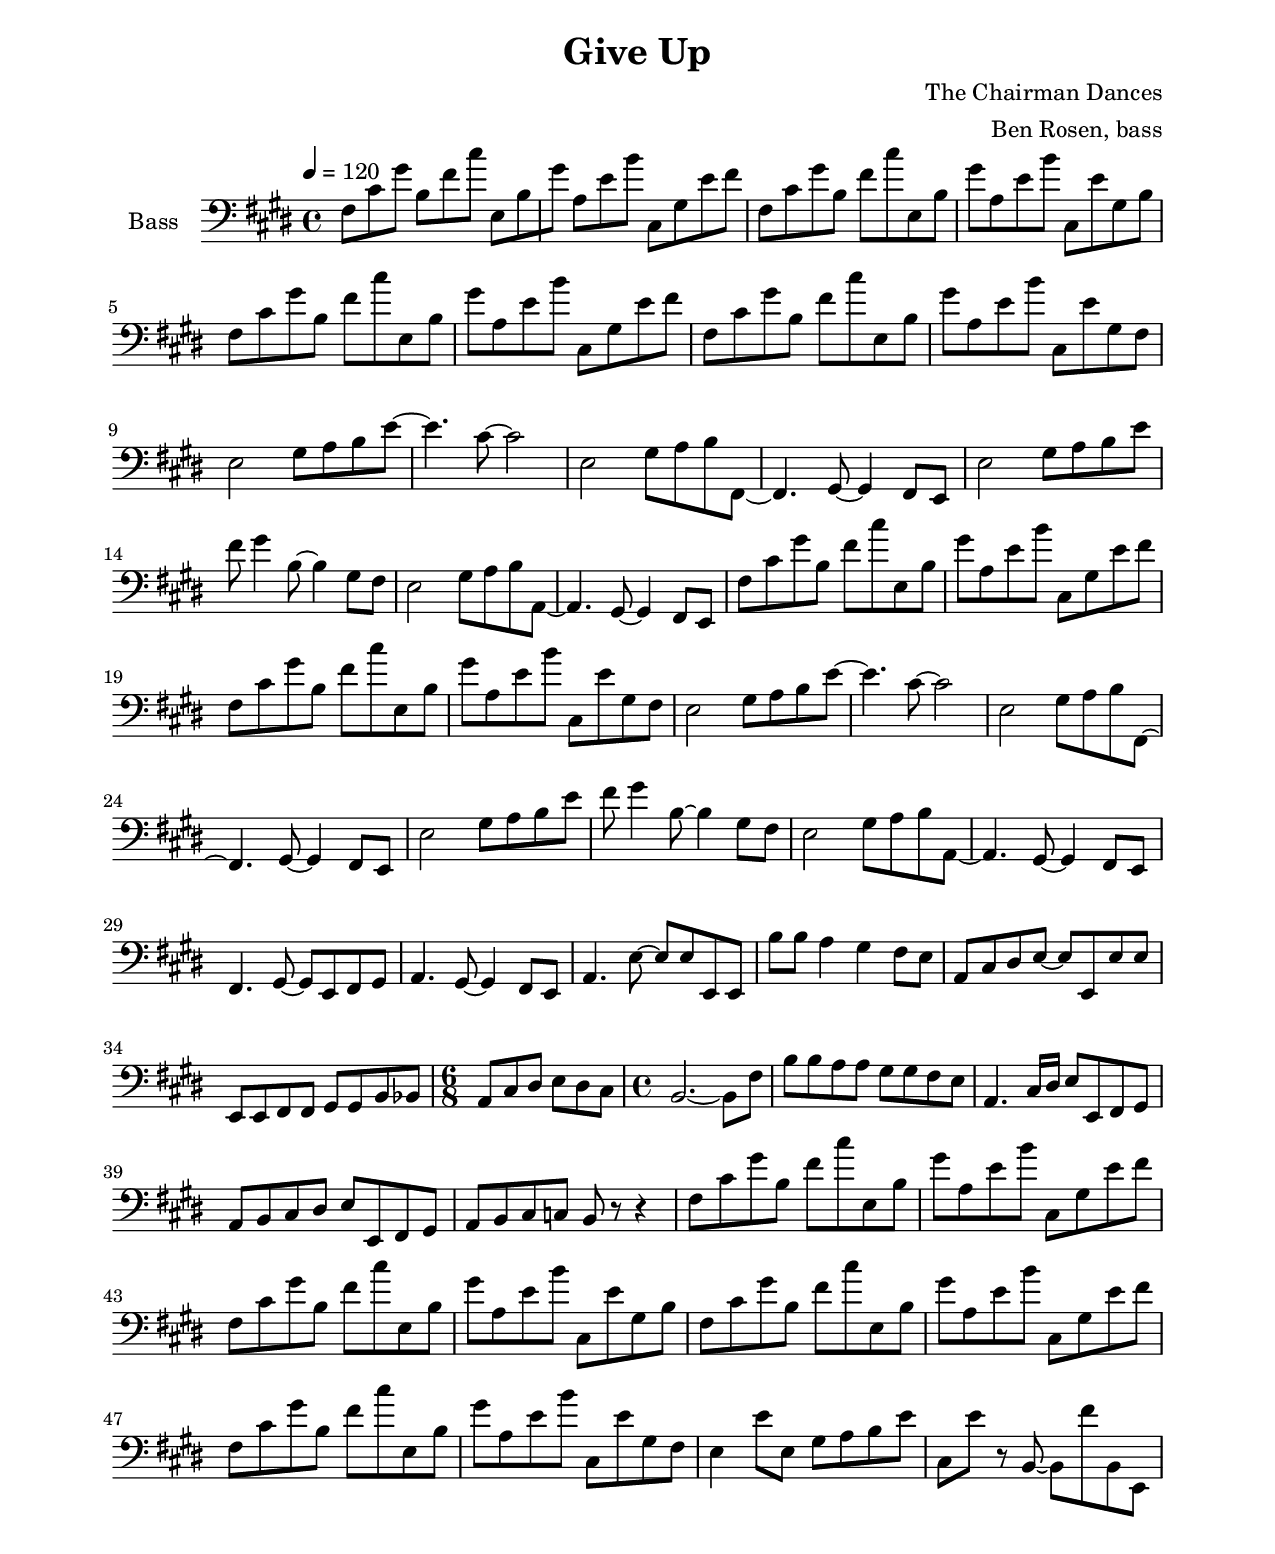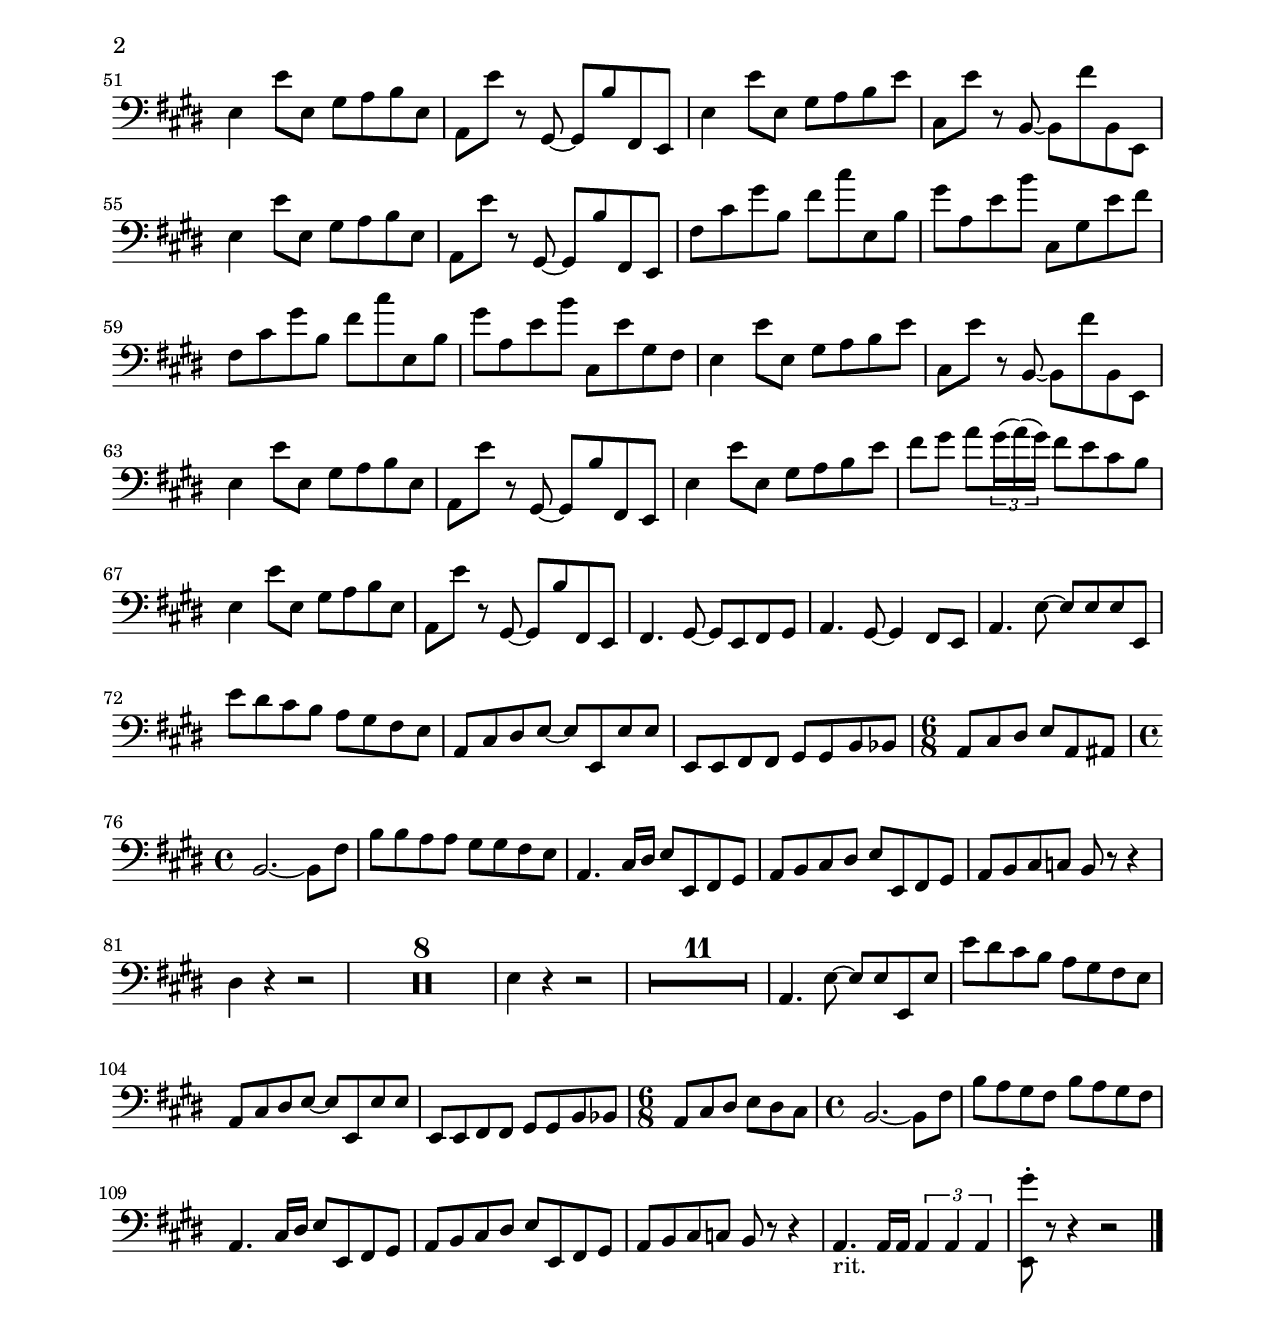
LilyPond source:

\version "2.24.0"

\include "settings.ily"

\header {
  title = "Give Up"
  composer = "The Chairman Dances"
  arranger = "Ben Rosen, bass"
}

music = \relative fs {
  \tempo 4 = 120
  \key e \major
  \time 4/4
  \clef "bass"

  fs8 [ cs' gs' ] b, [ fs' cs' ] e,, [ b' |
  gs'8 ] a, [ e'  b' ] cs,, gs' e' fs |
  fs,8 cs' gs' b, fs' cs' e,, b' |
  gs'8 a, e' b' cs,, e' gs, b |

  fs8 cs' gs' b, fs' cs' e,, b' |
  gs'8 a, e' b' cs,, gs' e' fs |
  fs,8 cs' gs' b, fs' cs' e,, b' |
  gs'8 a, e' b' cs,, e' gs, fs |

  e2 gs8 a8 b8 e8 ~ |
  e4. cs8 ~ cs2 |
  e,2 gs8 a8 b8 fs,8 ~ |
  fs4. gs8 ~ gs4 fs8 e8 |

  e'2 gs8 a8 b8 e8 |
  fs8 gs4 b,8 ~ b4 gs8 fs8 |
  e2 gs8 a8 b8 a,8 ~ |
  a4. gs8 ~ gs4 fs8 e8 |

  fs'8 cs'8 gs'8 b,8 fs'8 cs'8 e,,8 b'8 |
  gs'8 a,8 e'8 b'8 cs,,8 gs'8 e'8 fs8 |
  fs,8 cs'8 gs'8 b,8 fs'8 cs'8 e,,8 b'8 |
  gs'8 a,8 e'8 b'8 cs,,8 e'8 gs,8 fs8 |

  e2 gs8 a8 b8 e8 ~ |
  e4. cs8 ~ cs2 |
  e,2 gs8 a8 b8 fs,8 ~ |
  fs4. gs8 ~ gs4 fs8 e8 |
  e'2 gs8 a8 b8 e8 |
  fs8 gs4 b,8 ~ b4 gs8 fs8 |
  e2 gs8 a8 b8 a,8 ~ |
  a4. gs8 ~ gs4 fs8 e8 |
  fs4. gs8 ~ gs8 e8 fs8 gs8 |
  a4. gs8 ~ gs4 fs8 e8 |
  a4. e'8 ~ e8 e8 e,8 e8 |
  b''8 b8 a4 gs4 fs8 e8 |
  a,8 cs8 ds8 e8 ~ e8 e,8 e'8 e8 |
  e,8 e8 fs8 fs8 gs8 gs8 b8 bf8 |

  \time 6/8

  a8 cs8 ds8 e8 ds8 cs8 |

  \time 4/4

  b2. ~ b8 fs'8 |
  b8 b8 a8 a8 gs8 gs8 fs8 e8 |
  a,4. cs16 ds16 e8 e,8 fs8 gs8 |
  a8 b8 cs8 ds8 e8 e,8 fs8 gs8 |
  a8 b8 cs8 c8 b8 r8 r4 |
  fs'8 cs'8 gs'8 b,8 fs'8 cs'8 e,,8 b'8 |
  gs'8 a,8 e'8 b'8 cs,,8 gs'8 e'8 fs8 |
  fs,8 cs'8 gs'8 b,8 fs'8 cs'8 e,,8 b'8 |
  gs'8 a,8 e'8 b'8 cs,,8 e'8 gs,8 b8 |
  fs8 cs'8 gs'8 b,8 fs'8 cs'8 e,,8 b'8 |
  gs'8 a,8 e'8 b'8 cs,,8 gs'8 e'8 fs8 |
  fs,8 cs'8 gs'8 b,8 fs'8 cs'8 e,,8 b'8 |
  gs'8 a,8 e'8 b'8 cs,,8 e'8 gs,8 fs8 |
  e4 e'8 e,8 gs8 a8 b8 e8 |
  cs,8 e'8 r8 b,8 ~ b8 fs''8 b,,8 e,8 |
  e'4 e'8 e,8 gs8 a8 b8 e,8 |
  a,8 e''8 r8 gs,,8 ~ gs8 b'8 fs,8 e8 |
  e'4 e'8 e,8 gs8 a8 b8 e8 |
  cs,8 e'8 r8 b,8 ~ b8 fs''8 b,,8 e,8 |
  e'4 e'8 e,8 gs8 a8 b8 e,8 |
  a,8 e''8 r8 gs,,8 ~ gs8 b'8 fs,8 e8 |
  fs'8 cs'8 gs'8 b,8 fs'8 cs'8 e,,8 b'8 |
  gs'8 a,8 e'8 b'8 cs,,8 gs'8 e'8 fs8 |
  fs,8 cs'8 gs'8 b,8 fs'8 cs'8 e,,8 b'8 |
  gs'8 a,8 e'8 b'8 cs,,8 e'8 gs,8 fs8 |
  e4 e'8 e,8 gs8 a8 b8 e8 |
  cs,8 e'8 r8 b,8 ~ b8 fs''8 b,,8 e,8 |
  e'4 e'8 e,8 gs8 a8 b8 e,8 |
  a,8 e''8 r8 gs,,8 ~ gs8 b'8 fs,8 e8 |
  e'4 e'8 e,8 gs8 a8 b8 e8 |
  fs8 gs8 a8 \tuplet 3/2 {
    gs16 ( a16 ) ( gs16 ) }
  fs8 e8 cs8 b8 |
  e,4 e'8 e,8 gs8 a8 b8 e,8 |
  a,8 e''8 r8 gs,,8 ~ gs8 b'8 fs,8 e8 |
  fs4. gs8 ~ gs8 e8 fs8 gs8 |
  a4. gs8 ~ gs4 fs8 e8 |
  a4. e'8 ~ e8 e8 e8 e,8 |
  e''8 ds8 cs8 b8 a8 gs8 fs8 e8 |
  a,8 cs8 ds8 e8 ~ e8 e,8 e'8 e8 |
  e,8 e8 fs8 fs8 gs8 gs8 b8 bf8 |

  \time 6/8

  a8 cs8 ds8 e8 a,8 as8 |

  \time 4/4

  b2. ~ b8 fs'8 |
  b8 b8 a8 a8 gs8 gs8 fs8 e8 |
  a,4. cs16 ds16 e8 e,8 fs8 gs8 |
  a8 b8 cs8 ds8 e8 e,8 fs8 gs8 |
  a8 b8 cs8 c8 b8 r8 r4 |
  ds4 r4 r2 |

  \compressMMRests {
    R1 * 8 |
  }

  e4 r4 r2 |

  \compressMMRests {
    R1 * 11 |
  }

  a,4. e'8 ~ e8 e8 e,8 e'8 |
  e'8 ds8 cs8 b8 a8 gs8 fs8 e8 |
  a,8 cs8 ds8 e8 ~ e8 e,8 e'8 e8 |
  e,8 e8 fs8 fs8 gs8 gs8 b8 bf8 |

  \time 6/8

  a8 cs8 ds8 e8 ds8 cs8 |

  \time 4/4

  b2. ~ b8 fs'8 |
  b8 a8 gs8 fs8 b8 a8 gs8 fs8 |
  a,4. cs16 ds16 e8 e,8 fs8 gs8 |
  a8 b8 cs8 ds8 e8 e,8 fs8 gs8 |
  a8 b8 cs8 c8 b8 r8 r4 |
  a4. _ "rit." a16 a16 \tuplet 3/2 {
    a4 a4 a4 } |
  <e gs''>8 -. r8 r4 r2 |

  \bar "|."
}

\score {
  \new Staff \with {
    instrumentName = "Bass"
  } {
    \music
  }
}
